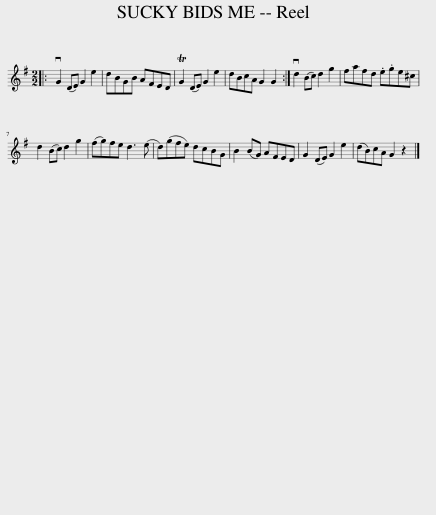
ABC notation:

X:1
L:1/8
M:2/2
I:linebreak $
K:G
V:1 treble
V:1
|: vG2 (DE) G2 e2 | dBGB AFED | TG2 (DE) G2 e2 | dBcA G2 G2 :| vd2 (Bc) d2 g2 | %5
 fafd .e.ge^c |$ d2 (Bc) d2 g2 | (fg)fe d3 (e | d)(gfe) dcBG | B2 (BG) AFED | %10
 G2 (DE) G2 e2 | (dB)cA G2 z2 |] %12
